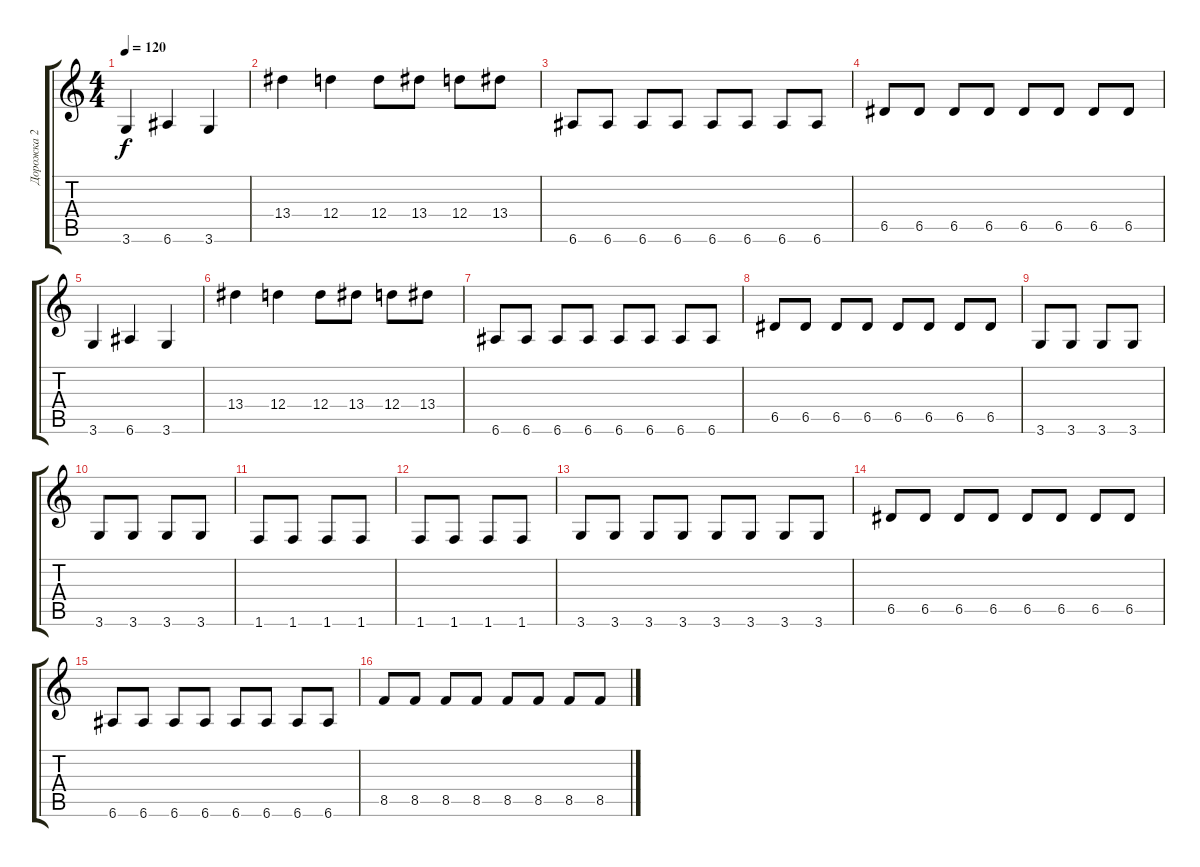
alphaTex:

\track ("Дорожка 2" "Дорожка 2") {instrument electricbasspick}
\staff {score tabs}
\tuning (E4 B3 G3 D3 A2 E2) {hide}
\ts (4 4)
\tempo 120
\clef g2
\ks c
3.6.4{dy f} 6.6.4 3.6.4 |
13.4.4 12.4.4 12.4.8 13.4.8 12.4.8 13.4.8 |
6.6.8 6.6.8 6.6.8 6.6.8 6.6.8 6.6.8 6.6.8 6.6.8 |
6.5.8 6.5.8 6.5.8 6.5.8 6.5.8 6.5.8 6.5.8 6.5.8 |
3.6.4 6.6.4 3.6.4 |
13.4.4 12.4.4 12.4.8 13.4.8 12.4.8 13.4.8 |
6.6.8 6.6.8 6.6.8 6.6.8 6.6.8 6.6.8 6.6.8 6.6.8 |
6.5.8 6.5.8 6.5.8 6.5.8 6.5.8 6.5.8 6.5.8 6.5.8 |
3.6.8 3.6.8 3.6.8 3.6.8 |
3.6.8 3.6.8 3.6.8 3.6.8 |
1.6.8 1.6.8 1.6.8 1.6.8 |
1.6.8 1.6.8 1.6.8 1.6.8 |
3.6.8 3.6.8 3.6.8 3.6.8 3.6.8 3.6.8 3.6.8 3.6.8 |
6.5.8 6.5.8 6.5.8 6.5.8 6.5.8 6.5.8 6.5.8 6.5.8 |
6.6.8 6.6.8 6.6.8 6.6.8 6.6.8 6.6.8 6.6.8 6.6.8 |
8.5.8 8.5.8 8.5.8 8.5.8 8.5.8 8.5.8 8.5.8 8.5.8
